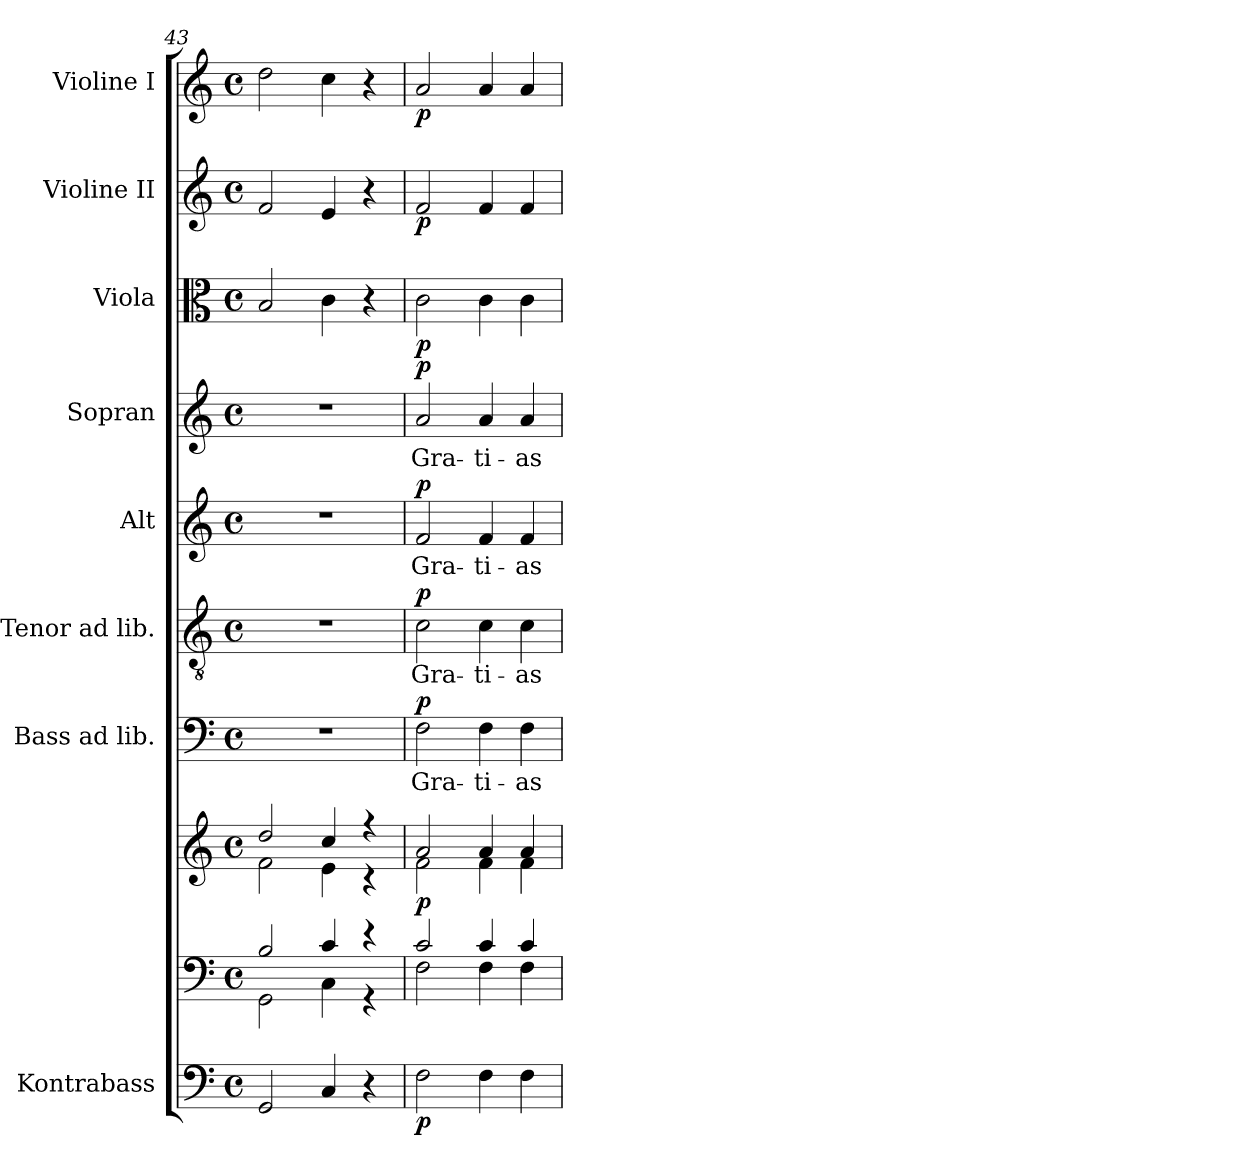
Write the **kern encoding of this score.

**kern	**dynam	**kern	**kern	**dynam	**kern	**text	**dynam	**kern	**text	**dynam	**kern	**text	**dynam	**kern	**text	**dynam	**kern	**dynam	**kern	**dynam	**kern	**dynam
*part9	*part9	*part8	*part8	*part8	*part7	*part7	*part7	*part6	*part6	*part6	*part5	*part5	*part5	*part4	*part4	*part4	*part3	*part3	*part2	*part2	*part1	*part1
*staff10	*staff10	*staff9	*staff8	*staff8/9	*staff7	*staff7	*staff7	*staff6	*staff6	*staff6	*staff5	*staff5	*staff5	*staff4	*staff4	*staff4	*staff3	*staff3	*staff2	*staff2	*staff1	*staff1
*I"Kontrabass	*	*	*	*	*I"Bass ad lib.	*	*	*I"Tenor ad lib.	*	*	*I"Alt	*	*	*I"Sopran	*	*	*I"Viola	*	*I"Violine II	*	*I"Violine I	*
*I'Kb.	*	*	*	*	*I'B.	*	*	*I'T.	*	*	*I'A.	*	*	*I'S.	*	*	*I'Vla.	*	*I'Vl. II	*	*I'Vl. I	*
*clefF4	*	*clefF4	*clefG2	*	*clefF4	*	*	*clefGv2	*	*	*clefG2	*	*	*clefG2	*	*	*clefC3	*	*clefG2	*	*clefG2	*
*ITrd7c12	*	*	*	*	*	*	*	*	*	*	*	*	*	*	*	*	*	*	*	*	*	*
*k[]	*	*k[]	*k[]	*	*k[]	*	*	*k[]	*	*	*k[]	*	*	*k[]	*	*	*k[]	*	*k[]	*	*k[]	*
*C:	*	*C:	*C:	*	*C:	*	*	*C:	*	*	*C:	*	*	*C:	*	*	*C:	*	*C:	*	*C:	*
*M4/4	*	*M4/4	*M4/4	*	*M4/4	*	*	*M4/4	*	*	*M4/4	*	*	*M4/4	*	*	*M4/4	*	*M4/4	*	*M4/4	*
*met(c)	*	*met(c)	*met(c)	*	*met(c)	*	*	*met(c)	*	*	*met(c)	*	*	*met(c)	*	*	*met(c)	*	*met(c)	*	*met(c)	*
=43	=43	=43	=43	=43	=43	=43	=43	=43	=43	=43	=43	=43	=43	=43	=43	=43	=43	=43	=43	=43	=43	=43
*	*	*^	*^	*	*	*	*	*	*	*	*	*	*	*	*	*	*	*	*	*	*	*
2GGG/	.	2B/	2GG\	2dd/	2f\	.	1r	.	.	1r	.	.	1r	.	.	1r	.	.	2B/	.	2f/	.	2dd\	.
4CC/	.	4c/	4C\	4cc/	4e\	.	.	.	.	.	.	.	.	.	.	.	.	.	4c\	.	4e/	.	4cc\	.
4r	.	4r	4r	4r	4r	.	.	.	.	.	.	.	.	.	.	.	.	.	4r	.	4r	.	4r	.
=44	=44	=44	=44	=44	=44	=44	=44	=44	=44	=44	=44	=44	=44	=44	=44	=44	=44	=44	=44	=44	=44	=44	=44	=44
!	!LO:DY:b	!	!	!	!	!LO:DY:b	!	!LO:LY:b	!LO:DY:a	!	!LO:LY:b	!LO:DY:a	!	!LO:LY:b	!LO:DY:a	!	!LO:LY:b	!LO:DY:a	!	!LO:DY:b	!	!LO:DY:b	!	!LO:DY:b
2FF\	p	2c/	2F\	2a/	2f\	p	2F\	Gra-	p	2c\	Gra-	p	2f/	Gra-	p	2a/	Gra-	p	2c\	p	2f/	p	2a/	p
!	!	!	!	!	!	!	!	!LO:LY:b	!	!	!LO:LY:b	!	!	!LO:LY:b	!	!	!LO:LY:b	!	!	!	!	!	!	!
4FF\	.	4c/	4F\	4a/	4f\	.	4F\	-ti-	.	4c\	-ti-	.	4f/	-ti-	.	4a/	-ti-	.	4c\	.	4f/	.	4a/	.
!	!	!	!	!	!	!	!	!LO:LY:b	!	!	!LO:LY:b	!	!	!LO:LY:b	!	!	!LO:LY:b	!	!	!	!	!	!	!
4FF\	.	4c/	4F\	4a/	4f\	.	4F\	-as	.	4c\	-as	.	4f/	-as	.	4a/	-as	.	4c\	.	4f/	.	4a/	.
*	*	*v	*v	*	*	*	*	*	*	*	*	*	*	*	*	*	*	*	*	*	*	*	*	*
*	*	*	*v	*v	*	*	*	*	*	*	*	*	*	*	*	*	*	*	*	*	*	*	*
=	=	=	=	=	=	=	=	=	=	=	=	=	=	=	=	=	=	=	=	=	=	=
*-	*-	*-	*-	*-	*-	*-	*-	*-	*-	*-	*-	*-	*-	*-	*-	*-	*-	*-	*-	*-	*-	*-
